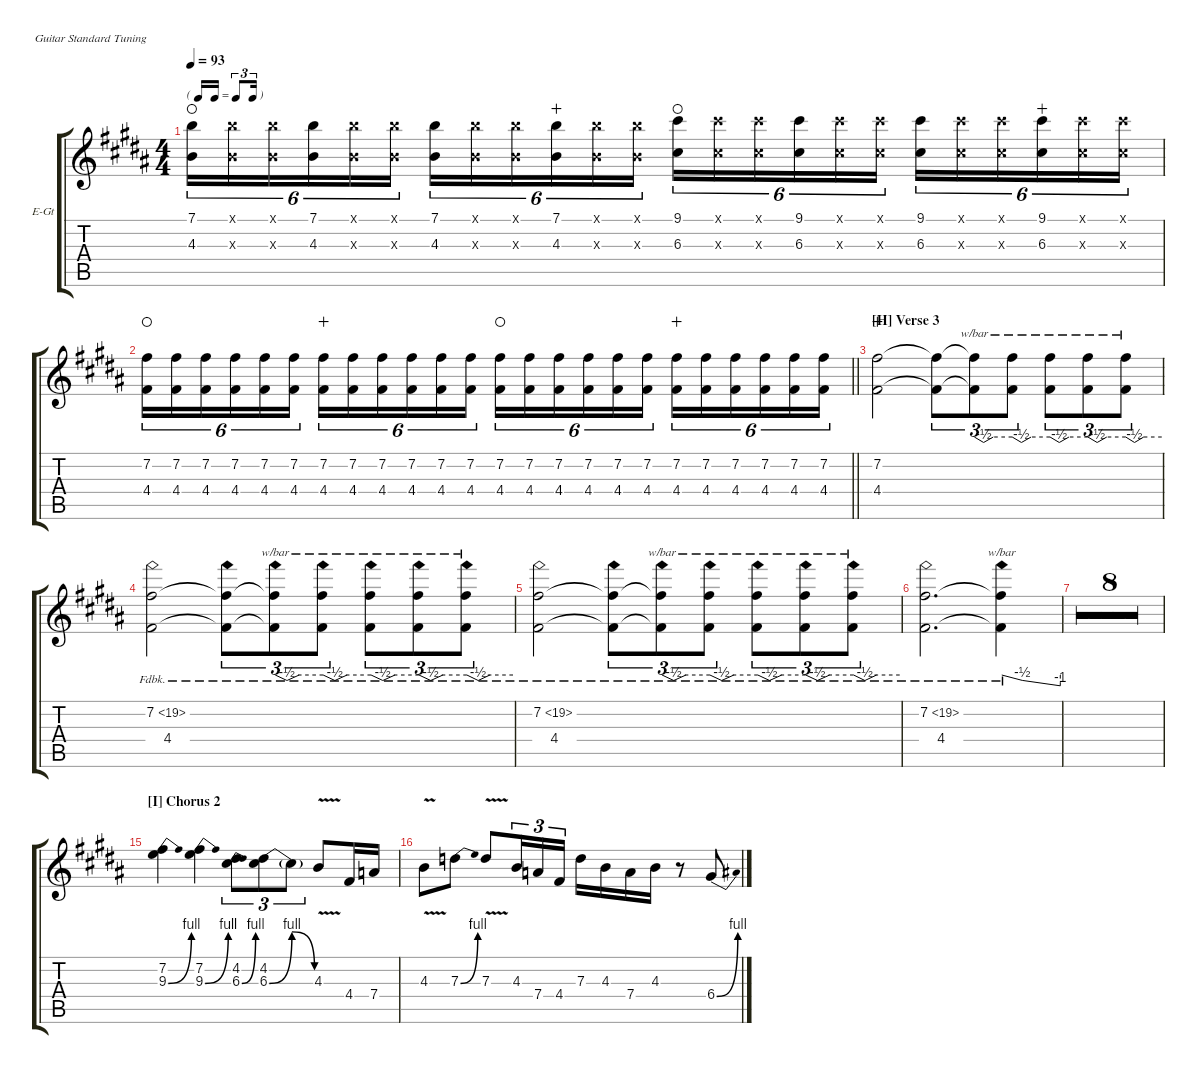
\hideDynamics
\bracketExtendMode groupsimilarinstruments
\firstSystemTrackNameOrientation horizontal
\otherSystemsTrackNameOrientation horizontal
\track ("Gtr. Solo" "E-Gt") {multiBarRest instrument distortionguitar}
\staff {score tabs}
\tuning (E4 B3 G3 D3 A2 E2)
\ts (4 4)
\tf triplet16th
\tempo 93
\clef g2
\ks b
(7.1{acc forcenatural} 4.3{acc forcenatural}).16{tu (6 4) dy f waho} (7.1{x acc forcenatural} 4.3{x acc forcenatural}).16{tu (6 4)} (7.1{x acc forcenatural} 4.3{x acc forcenatural}).16{tu (6 4)} (7.1{acc forcenatural} 4.3{acc forcenatural}).16{tu (6 4)} (7.1{x acc forcenatural} 4.3{x acc forcenatural}).16{tu (6 4)} (7.1{x acc forcenatural} 4.3{x acc forcenatural}).16{tu (6 4)} (7.1{acc forcenatural} 4.3{acc forcenatural}).16{tu (6 4)} (7.1{x acc forcenatural} 4.3{x acc forcenatural}).16{tu (6 4)} (7.1{x acc forcenatural} 4.3{x acc forcenatural}).16{tu (6 4)} (7.1{acc forcenatural} 4.3{acc forcenatural}).16{tu (6 4) wahc} (7.1{x acc forcenatural} 4.3{x acc forcenatural}).16{tu (6 4)} (7.1{x acc forcenatural} 4.3{x acc forcenatural}).16{tu (6 4)} (9.1{acc #} 6.3{acc #}).16{tu (6 4) waho} (9.1{x acc #} 6.3{x acc #}).16{tu (6 4)} (9.1{x acc #} 6.3{x acc #}).16{tu (6 4)} (9.1{acc #} 6.3{acc #}).16{tu (6 4)} (9.1{x acc #} 6.3{x acc #}).16{tu (6 4)} (9.1{x acc #} 6.3{x acc #}).16{tu (6 4)} (9.1{acc #} 6.3{acc #}).16{tu (6 4)} (9.1{x acc #} 6.3{x acc #}).16{tu (6 4)} (9.1{x acc #} 6.3{x acc #}).16{tu (6 4)} (9.1{acc #} 6.3{acc #}).16{tu (6 4) wahc} (9.1{x acc #} 6.3{x acc #}).16{tu (6 4)} (9.1{x acc #} 6.3{x acc #}).16{tu (6 4)} |
\barLineRight lightlight
(7.2{acc #} 4.4{acc #}).16{tu (6 4) waho} (7.2{acc #} 4.4{acc #}).16{tu (6 4)} (7.2{acc #} 4.4{acc #}).16{tu (6 4)} (7.2{acc #} 4.4{acc #}).16{tu (6 4)} (7.2{acc #} 4.4{acc #}).16{tu (6 4)} (7.2{acc #} 4.4{acc #}).16{tu (6 4)} (7.2{acc #} 4.4{acc #}).16{tu (6 4) wahc} (7.2{acc #} 4.4{acc #}).16{tu (6 4)} (7.2{acc #} 4.4{acc #}).16{tu (6 4)} (7.2{acc #} 4.4{acc #}).16{tu (6 4)} (7.2{acc #} 4.4{acc #}).16{tu (6 4)} (7.2{acc #} 4.4{acc #}).16{tu (6 4)} (7.2{acc #} 4.4{acc #}).16{tu (6 4) waho} (7.2{acc #} 4.4{acc #}).16{tu (6 4)} (7.2{acc #} 4.4{acc #}).16{tu (6 4)} (7.2{acc #} 4.4{acc #}).16{tu (6 4)} (7.2{acc #} 4.4{acc #}).16{tu (6 4)} (7.2{acc #} 4.4{acc #}).16{tu (6 4)} (7.2{acc #} 4.4{acc #}).16{tu (6 4) wahc} (7.2{acc #} 4.4{acc #}).16{tu (6 4)} (7.2{acc #} 4.4{acc #}).16{tu (6 4)} (7.2{acc #} 4.4{acc #}).16{tu (6 4)} (7.2{acc #} 4.4{acc #}).16{tu (6 4)} (7.2{acc #} 4.4{acc #}).16{tu (6 4)} |
\section ("H" "Verse 3")
(7.2{acc #} 4.4{acc #}).2{wahc} (7.2{t acc #} 4.4{t acc #}).8{tu (3 2)} (7.2{t acc #} 4.4{t acc #}).8{tu (3 2) tbe (custom default 0 0 14.399999999999999 -2 15 -2 30 0 0 0 60 0)} (7.2{t acc #} 4.4{t acc #}).8{tu (3 2) tbe (custom default 0 0 14.399999999999999 -2 15 -2 30 0 0 0 60 0)} (7.2{t acc #} 4.4{t acc #}).8{tu (3 2) tbe (custom default 0 0 14.399999999999999 -2 15 -2 30 0 0 0 60 0)} (7.2{t acc #} 4.4{t acc #}).8{tu (3 2) tbe (custom default 0 0 14.399999999999999 -2 15 -2 30 0 0 0 60 0)} (7.2{t acc #} 4.4{t acc #}).8{tu (3 2) tbe (custom default 0 0 14.399999999999999 -2 15 -2 30 0 0 0 60 0)} |
(7.2{fh 12 acc #} 4.4{acc #}).2 (7.2{fh 12 t acc #} 4.4{t acc #}).8{tu (3 2)} (7.2{fh 12 t acc #} 4.4{t acc #}).8{tu (3 2) tbe (custom default 0 0 14.399999999999999 -2 15 -2 30 0 0 0 60 0)} (7.2{fh 12 t acc #} 4.4{t acc #}).8{tu (3 2) tbe (custom default 0 0 14.399999999999999 -2 15 -2 30 0 0 0 60 0)} (7.2{fh 12 t acc #} 4.4{t acc #}).8{tu (3 2) tbe (custom default 0 0 14.399999999999999 -2 15 -2 30 0 0 0 60 0)} (7.2{fh 12 t acc #} 4.4{t acc #}).8{tu (3 2) tbe (custom default 0 0 14.399999999999999 -2 15 -2 30 0 0 0 60 0)} (7.2{fh 12 t acc #} 4.4{t acc #}).8{tu (3 2) tbe (custom default 0 0 14.399999999999999 -2 15 -2 30 0 0 0 60 0)} |
(7.2{fh 12 acc #} 4.4{acc #}).2 (7.2{fh 12 t acc #} 4.4{t acc #}).8{tu (3 2)} (7.2{fh 12 t acc #} 4.4{t acc #}).8{tu (3 2) tbe (custom default 0 0 14.399999999999999 -2 15 -2 30 0 0 0 60 0)} (7.2{fh 12 t acc #} 4.4{t acc #}).8{tu (3 2) tbe (custom default 0 0 14.399999999999999 -2 15 -2 30 0 0 0 60 0)} (7.2{fh 12 t acc #} 4.4{t acc #}).8{tu (3 2) tbe (custom default 0 0 14.399999999999999 -2 15 -2 30 0 0 0 60 0)} (7.2{fh 12 t acc #} 4.4{t acc #}).8{tu (3 2) tbe (custom default 0 0 14.399999999999999 -2 15 -2 30 0 0 0 60 0)} (7.2{fh 12 t acc #} 4.4{t acc #}).8{tu (3 2) tbe (custom default 0 0 14.399999999999999 -2 15 -2 30 0 0 0 60 0)} |
(7.2{fh 12 acc #} 4.4{acc #}).2{d} (7.2{fh 12 t acc #} 4.4{t acc #}).4{tbe (custom default 0 0 21 -2 21 -2 60 -4 0 0 60 0) dy mf} |
r.4 r.2{d} |
r.4 r.2{d} |
|
|
|
|
|
\barLineRight lightlight
|
\section ("I" "Chorus 2")
(7.2{acc #} 9.3{be (bend 0 0 15 4) acc forcenatural}).4{dy f} (7.2{acc #} 9.3{be (bend 0 0 15 4) acc forcenatural}).4 (6.3{be (bend 0 0 15 4) acc #} 4.2{acc #}).8{tu (3 2)} (6.3{be (bendrelease 0 0 10.2 4 37.8 4 52.199999999999996 0) acc #} 4.2{acc #}).8{tu (3 2)} 6.3{t acc #}.8{tu (3 2)} 4.3{v acc forcenatural}.8{beam merge} 4.4{acc #}.16 7.4{acc forcenatural}.16 |
4.3{v acc forcenatural}.8 7.3{be (bend 0 0 15 4) acc forcenatural}.8 7.3{v acc forcenatural}.8{beam merge} 4.3{acc forcenatural}.16{tu (3 2)} 7.4{acc forcenatural}.16{tu (3 2)} 4.4{acc #}.16{tu (3 2)} 7.3{acc forcenatural}.16 4.3{acc forcenatural}.16{beam merge} 7.4{acc forcenatural}.16 4.3{acc forcenatural}.16 r.8 6.4{be (bend 10.799999999999999 0 19.2 4) acc #}.8
